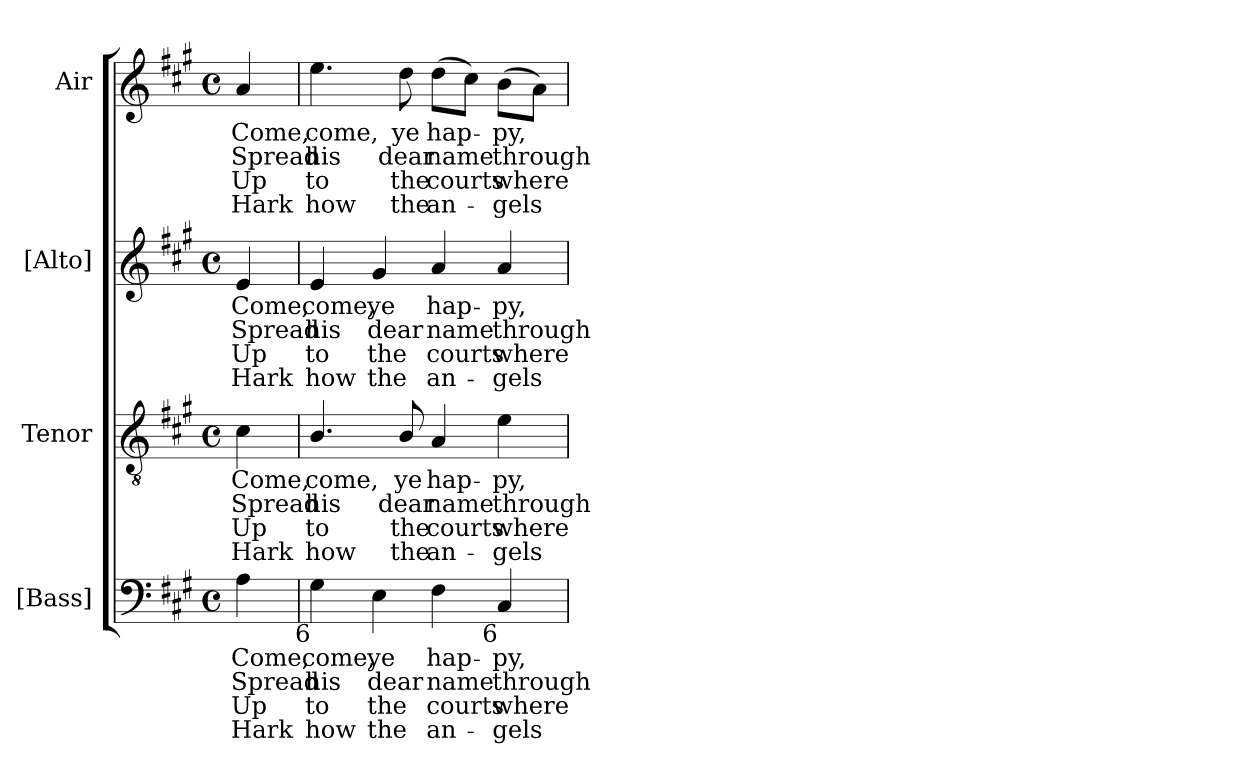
**kern	**text	**text	**text	**text	**kern	**text	**text	**text	**text	**kern	**text	**text	**text	**text	**kern	**text	**text	**text	**text
*part4	*part4	*part4	*part4	*part4	*part3	*part3	*part3	*part3	*part3	*part2	*part2	*part2	*part2	*part2	*part1	*part1	*part1	*part1	*part1
*staff4	*staff4	*staff4	*staff4	*staff4	*staff3	*staff3	*staff3	*staff3	*staff3	*staff2	*staff2	*staff2	*staff2	*staff2	*staff1	*staff1	*staff1	*staff1	*staff1
*I"[Bass]	*	*	*	*	*I"Tenor	*	*	*	*	*I"[Alto]	*	*	*	*	*I"Air	*	*	*	*
*I'B.	*	*	*	*	*I'T.	*	*	*	*	*I'A.	*	*	*	*	*	*	*	*	*
!!LO:PB:g=z
*clefF4	*	*	*	*	*clefGv2	*	*	*	*	*clefG2	*	*	*	*	*clefG2	*	*	*	*
*	*	*	*	*	*ITrd7c12	*	*	*	*	*	*	*	*	*	*	*	*	*	*
*k[f#c#g#]	*	*	*	*	*k[f#c#g#]	*	*	*	*	*k[f#c#g#]	*	*	*	*	*k[f#c#g#]	*	*	*	*
*A:	*	*	*	*	*A:	*	*	*	*	*A:	*	*	*	*	*A:	*	*	*	*
*M4/4	*	*	*	*	*M4/4	*	*	*	*	*M4/4	*	*	*	*	*M4/4	*	*	*	*
*met(c)	*	*	*	*	*met(c)	*	*	*	*	*met(c)	*	*	*	*	*met(c)	*	*	*	*
=	=	=	=	=	=	=	=	=	=	=	=	=	=	=	=	=	=	=	=
!	!LO:LY:b:color=#000000	!LO:LY:b:color=#000000	!LO:LY:b:color=#000000	!LO:LY:b:color=#000000	!	!	!	!	!	!	!	!	!	!	!	!	!	!	!
!	!	!	!	!	!	!LO:LY:b:color=#000000	!LO:LY:b:color=#000000	!LO:LY:b:color=#000000	!LO:LY:b:color=#000000	!	!	!	!	!	!	!	!	!	!
!	!	!	!	!	!	!	!	!	!	!	!LO:LY:b:color=#000000	!LO:LY:b:color=#000000	!LO:LY:b:color=#000000	!LO:LY:b:color=#000000	!	!	!	!	!
!	!	!	!	!	!	!	!	!	!	!	!	!	!	!	!	!LO:LY:b:color=#000000	!LO:LY:b:color=#000000	!LO:LY:b:color=#000000	!LO:LY:b:color=#000000
4Ai\	Come,	Spread	Up	Hark	4C#i\	Come,	Spread	Up	Hark	4ei/	Come,	Spread	Up	Hark	4ai/	Come,	Spread	Up	Hark
=1	=1	=1	=1	=1	=1	=1	=1	=1	=1	=1	=1	=1	=1	=1	=1	=1	=1	=1	=1
!	!LO:LY:b:color=#000000	!LO:LY:b:color=#000000	!LO:LY:b:color=#000000	!LO:LY:b:color=#000000	!	!	!	!	!	!	!	!	!	!	!	!	!	!	!
!	!	!	!	!	!	!LO:LY:b:color=#000000	!LO:LY:b:color=#000000	!LO:LY:b:color=#000000	!LO:LY:b:color=#000000	!	!	!	!	!	!	!	!	!	!
!	!	!	!	!	!	!	!	!	!	!	!LO:LY:b:color=#000000	!LO:LY:b:color=#000000	!LO:LY:b:color=#000000	!LO:LY:b:color=#000000	!	!	!	!	!
!LO:TX:b:rj:t=6	!	!	!	!	!	!	!	!	!	!	!	!	!	!	!	!	!	!	!
!	!	!	!	!	!	!	!	!	!	!	!	!	!	!	!	!LO:LY:b:color=#000000	!LO:LY:b:color=#000000	!LO:LY:b:color=#000000	!LO:LY:b:color=#000000
4G#i\	come,	his	to	how	4.BBi/	come,	his	to	how	4ei/	come,	his	to	how	4.eei\	come,	his	to	how
!	!LO:LY:b:color=#000000	!LO:LY:b:color=#000000	!LO:LY:b:color=#000000	!LO:LY:b:color=#000000	!	!	!	!	!	!	!	!	!	!	!	!	!	!	!
!	!	!	!	!	!	!	!	!	!	!	!LO:LY:b:color=#000000	!LO:LY:b:color=#000000	!LO:LY:b:color=#000000	!LO:LY:b:color=#000000	!	!	!	!	!
4Ei\	ye	dear	the	the	.	.	.	.	.	4g#i/	ye	dear	the	the	.	.	.	.	.
!	!	!	!	!	!	!LO:LY:b:color=#000000	!LO:LY:b:color=#000000	!LO:LY:b:color=#000000	!LO:LY:b:color=#000000	!	!	!	!	!	!	!	!	!	!
!	!	!	!	!	!	!	!	!	!	!	!	!	!	!	!	!LO:LY:b:color=#000000	!LO:LY:b:color=#000000	!LO:LY:b:color=#000000	!LO:LY:b:color=#000000
.	.	.	.	.	8BBi/	ye	dear	the	the	.	.	.	.	.	8ddi\	ye	dear	the	the
!	!LO:LY:b:color=#000000	!LO:LY:b:color=#000000	!LO:LY:b:color=#000000	!LO:LY:b:color=#000000	!	!	!	!	!	!	!	!	!	!	!	!	!	!	!
!	!	!	!	!	!	!LO:LY:b:color=#000000	!LO:LY:b:color=#000000	!LO:LY:b:color=#000000	!LO:LY:b:color=#000000	!	!	!	!	!	!	!	!	!	!
!	!	!	!	!	!	!	!	!	!	!	!LO:LY:b:color=#000000	!LO:LY:b:color=#000000	!LO:LY:b:color=#000000	!LO:LY:b:color=#000000	!	!	!	!	!
!	!	!	!	!	!	!	!	!	!	!	!	!	!	!	!	!LO:LY:b:color=#000000	!LO:LY:b:color=#000000	!LO:LY:b:color=#000000	!LO:LY:b:color=#000000
4F#i\	hap-	name	courts	an-	4AAi/	hap-	name	courts	an-	4ai/	hap-	name	courts	an-	(8ddi\L	hap-	name	courts	an-
.	.	.	.	.	.	.	.	.	.	.	.	.	.	.	8cc#i\J)	.	.	.	.
!	!LO:LY:b:color=#000000	!LO:LY:b:color=#000000	!LO:LY:b:color=#000000	!LO:LY:b:color=#000000	!	!	!	!	!	!	!	!	!	!	!	!	!	!	!
!	!	!	!	!	!	!LO:LY:b:color=#000000	!LO:LY:b:color=#000000	!LO:LY:b:color=#000000	!LO:LY:b:color=#000000	!	!	!	!	!	!	!	!	!	!
!	!	!	!	!	!	!	!	!	!	!	!LO:LY:b:color=#000000	!LO:LY:b:color=#000000	!LO:LY:b:color=#000000	!LO:LY:b:color=#000000	!	!	!	!	!
!LO:TX:b:rj:t=6	!	!	!	!	!	!	!	!	!	!	!	!	!	!	!	!	!	!	!
!	!	!	!	!	!	!	!	!	!	!	!	!	!	!	!	!LO:LY:b:color=#000000	!LO:LY:b:color=#000000	!LO:LY:b:color=#000000	!LO:LY:b:color=#000000
4C#i/	-py,	through	-where	gels	4Ei\	-py,	through	-where	gels	4ai/	-py,	through	-where	gels	(8bi\L	-py,	through	-where	gels
.	.	.	.	.	.	.	.	.	.	.	.	.	.	.	8ai\J)	.	.	.	.
=	=	=	=	=	=	=	=	=	=	=	=	=	=	=	=	=	=	=	=
*-	*-	*-	*-	*-	*-	*-	*-	*-	*-	*-	*-	*-	*-	*-	*-	*-	*-	*-	*-
